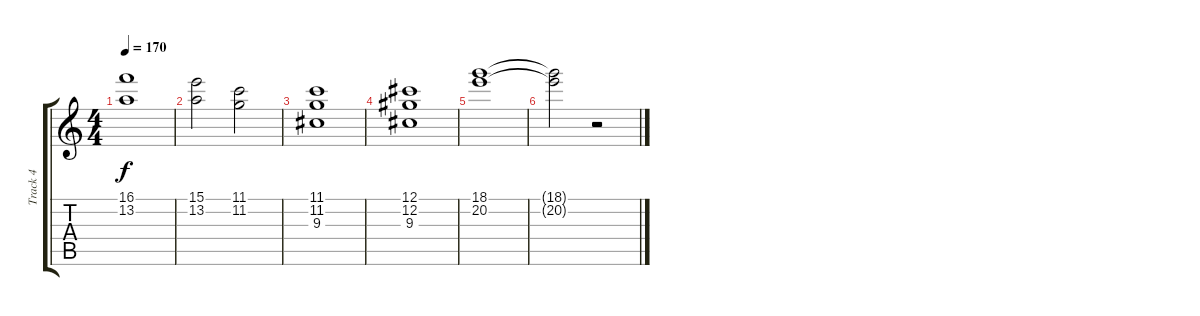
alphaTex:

\track ("Track 4" "Track 4") {instrument distortionguitar}
\staff {score tabs}
\tuning (Db4 Ab3 E3 B2 Gb2 Db2) {hide}
\ts (4 4)
\tempo 170
\clef g2
\ks c
(16.1 13.2).1{dy f} |
(15.1 13.2).2 (11.1 11.2).2 |
(11.1 11.2 9.3).1 |
(12.1 12.2 9.3).1 |
(18.1 20.2).1 |
(18.1{t} 20.2{t}).2 r.2
